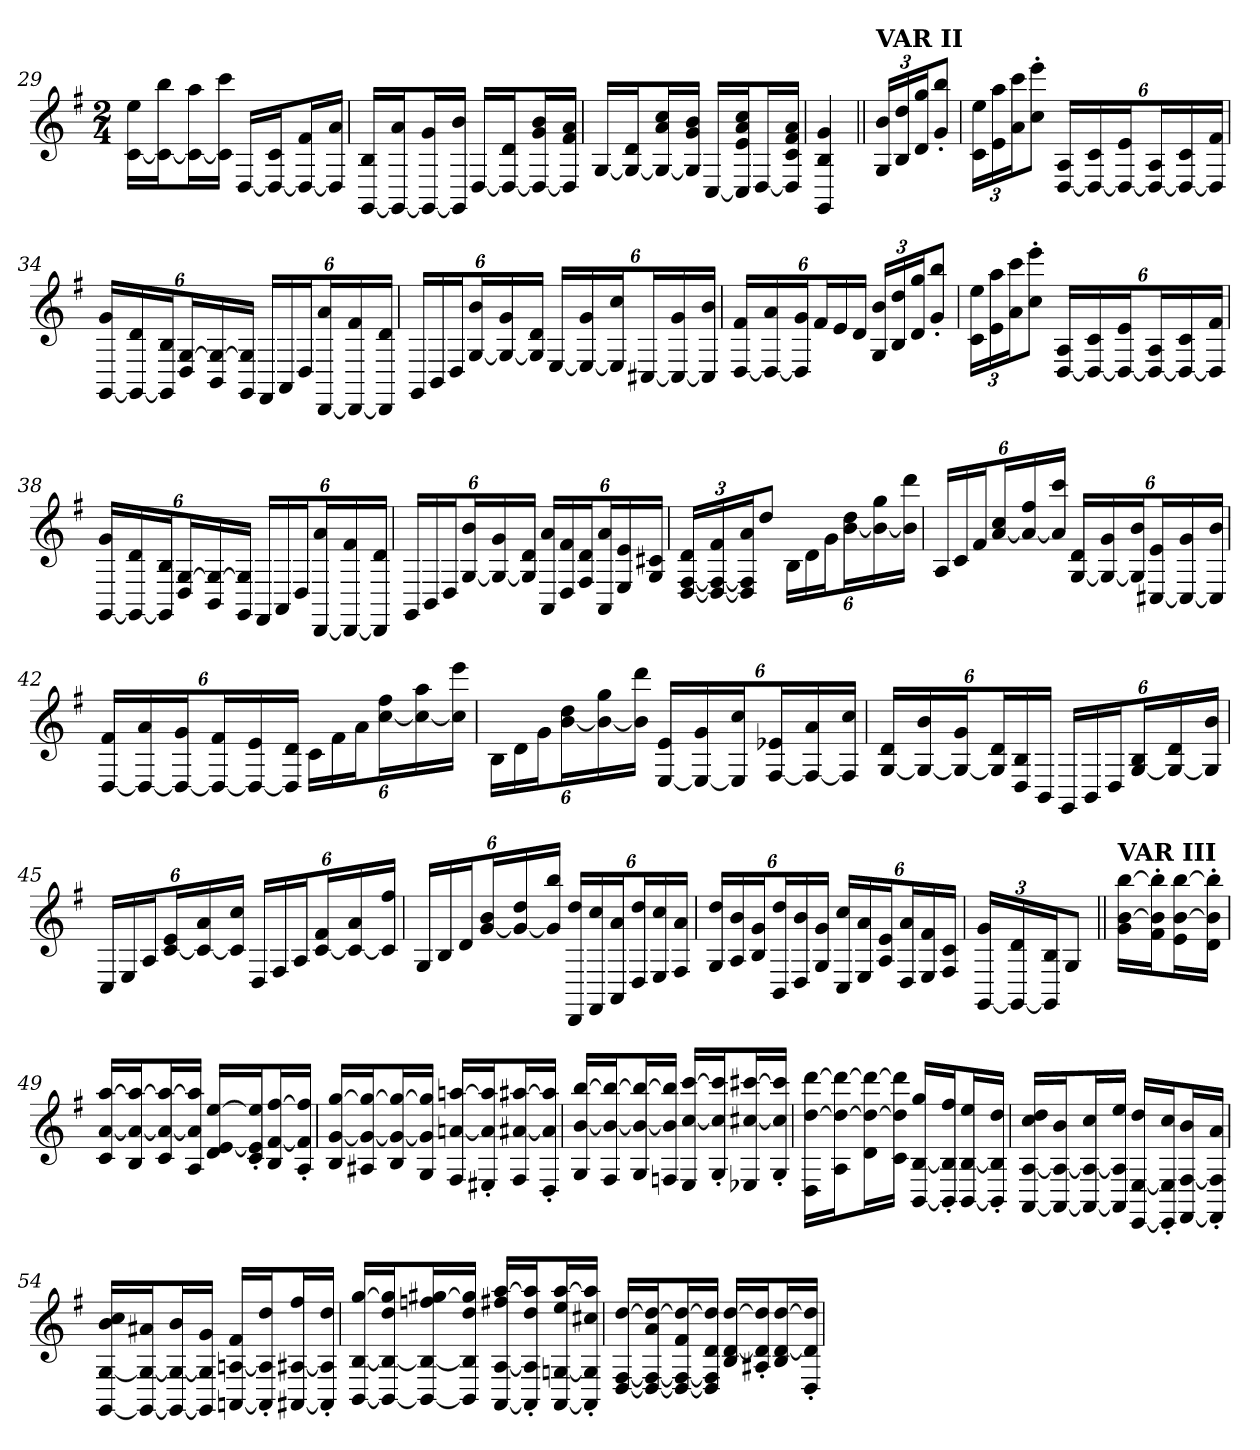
**kern
*part1
*staff1
*clefG2
*k[f#]
*G:
*M2/4
=29
[16c 16eeLL
16c_ 16bbJ
16c_ 16aaL
16c] 16cccJJ
[16DLL
16D_ 16cJ
16D_ 16f#L
16D] 16aJJ
=30
[16GG 16BLL
16GG_ 16aJ
16GG_ 16gL
16GG] 16bJJ
[16DLL
16D_ 16dJ
16D_ 16g 16bL
16D] 16f# 16aJJ
=31
[16GLL
16G_ 16dJ
16G_ 16a 16ccL
16G] 16g 16bJJ
[16CLL
16C] 16e 16a 16ccJ
[16DL
16D] 16c 16f# 16aJJ
=
4GG 4B 4g
=32||
!LO:TX:a:B:t=VAR II
24G 24bLL
24B 24dd
24d 24ggJ
8g' 8bb'J
=33
24c 24eeLL
24e 24aa
24a 24cccJ
8cc' 8eee'J
[24D 24ALL
24D_ 24c
24D_ 24eJ
24D_ 24AL
24D_ 24c
24D] 24f#JJ
=34
[24GG 24gLL
24GG_ 24d
24GG] 24BJ
24D [24GL
24BB 24G_
24GG 24G]JJ
24FF#LL
24AA
24DJ
[24DD 24aL
24DD_ 24f#
24DD] 24dJJ
=35
24GGLL
24BB
24DJ
[24G 24bL
24G_ 24g
24G] 24dJJ
[24ELL
24E_ 24g
24E] 24ccJ
[24C#XL
24C#_ 24g
24C#] 24bJJ
=36
[24D 24f#LL
24D_ 24a
24D] 24gJ
24f#L
24e
24dJJ
24G 24bLL
24B 24dd
24d 24ggJ
8g' 8bb'J
=37
24c 24eeLL
24e 24aa
24a 24cccJ
8cc' 8eee'J
[24D 24ALL
24D_ 24c
24D_ 24eJ
24D_ 24AL
24D_ 24c
24D] 24f#JJ
=38
[24GG 24gLL
24GG_ 24d
24GG] 24BJ
24D [24GL
24BB 24G_
24GG 24G]JJ
24FF#LL
24AA
24DJ
[24DD 24aL
24DD_ 24f#
24DD] 24dJJ
=39
24GGLL
24BB
24DJ
[24G 24bL
24G_ 24g
24G] 24dJJ
24AA 24aLL
24D 24f#
24F# 24dJ
24AA 24aL
24E 24e
24G 24c#XJJ
=40
[24D [24F# 24dLL
24D_ 24F#_ 24f#
24D] 24F#] 24aJ
8ddJ
24BLL
24d
24gJ
[24b 24ddL
24b_ 24gg
24b] 24dddJJ
=41
24ALL
24c
24f#J
[24a 24ccL
24a_ 24ff#
24a] 24cccJJ
[24G 24dLL
24G_ 24g
24G] 24bJ
[24C#X 24eL
24C#_ 24g
24C#] 24bJJ
=42
[24D 24f#LL
24D_ 24a
24D_ 24gJ
24D_ 24f#L
24D_ 24e
24D] 24dJJ
24cLL
24f#
24aJ
[24cc 24ff#L
24cc_ 24aa
24cc] 24eeeJJ
=43
24BLL
24d
24gJ
[24b 24ddL
24b_ 24gg
24b] 24dddJJ
[24E 24eLL
24E_ 24g
24E] 24ccJ
[24F# 24e-XL
24F#_ 24a
24F#] 24ccJJ
=44
[24G 24dLL
24G_ 24b
24G_ 24gJ
24G] 24dL
24D 24B
24BBJJ
24GGLL
24BB
24DJ
[24G 24BL
24G_ 24d
24G] 24bJJ
=45
24CLL
24E
24AJ
[24c 24eL
24c_ 24a
24c] 24ccJJ
24DLL
24F#
24AJ
[24c 24f#L
24c_ 24a
24c] 24ff#JJ
=46
24GLL
24B
24dJ
[24g 24bL
24g_ 24dd
24g] 24bbJJ
24DD 24ddLL
24FF# 24cc
24AA 24aJ
24D 24ddL
24E 24cc
24F# 24aJJ
=47
24G 24ddLL
24A 24b
24B 24gJ
24BB 24ddL
24D 24b
24G 24gJJ
24C 24ccLL
24E 24a
24A 24eJ
24D 24aL
24E 24f#
24F# 24cJJ
=
[24GG 24gLL
24GG_ 24d
24GG] 24BJ
8GJ
=48||
!LO:TX:a:B:t=VAR III
16g [16b [16bbLL
16f#' 16b]' 16bb]'J
16e [16b [16bbL
16d' 16b]' 16bb]'JJ
=49
16c [16a [16aaLL
16B 16a_ 16aa_J
16c 16a_ 16aa_L
16A 16a] 16aa]JJ
16d [16e [16eeLL
16c' 16e]' 16ee]'J
16B [16f# [16ff#L
16A' 16f#]' 16ff#]'JJ
=50
16B [16g [16ggLL
16A#X 16g_ 16gg_J
16B 16g_ 16gg_L
16G 16g] 16gg]JJ
16F# [16an [16aanLL
16E#X' 16a]' 16aa]'J
16F# [16a#X [16aa#XL
16D' 16a#]' 16aa#]'JJ
=51
16G [16b [16bbLL
16F# 16b_ 16bb_J
16G 16b_ 16bb_L
16Fn 16b] 16bb]JJ
16E [16cc [16cccLL
16G' 16cc]' 16ccc]'J
16E-X [16cc#X [16ccc#XL
16G' 16cc#]' 16ccc#]'JJ
=52
16D [16dd [16dddLL
16A 16dd_ 16ddd_J
16d 16dd_ 16ddd_L
16c 16dd] 16ddd]JJ
[16BB [16B 16ggLL
16BB]' 16B]' 16ff#'J
[16BB [16B 16eeL
16BB]' 16B]' 16dd'JJ
=53
[16AA [16A 16cc 16ddLL
16AA_ 16A_ 16bJ
16AA_ 16A_ 16ccL
16AA] 16A] 16eeJJ
[16EE [16E 16ddLL
16EE]' 16E]' 16cc'J
[16FF# [16F# 16bL
16FF#]' 16F#]' 16a'JJ
=54
[16GG [16G 16b 16ccLL
16GG_ 16G_ 16a#XJ
16GG_ 16G_ 16bL
16GG] 16G] 16gJJ
[16AAn [16An 16f#LL
16AA]' 16A]' 16dd'J
[16AA#X [16A#X 16ff#L
16AA#]' 16A#]' 16dd'JJ
=55
[16BB [16B [16ggLL
16BB_ 16B_ 16dd 16gg]J
16BB_ 16B_ 16ffn [16gg#XL
16BB] 16B] 16dd 16gg#]JJ
[16AA [16A 16ff#X [16aaLL
16AA]' 16A]' 16dd' 16aa]'J
[16AA [16Gn 16ee [16aaL
16AA]' 16G]' 16cc#X' 16aa]'JJ
=56
[16D [16F# [16ddLL
16D_ 16F#_ 16a 16dd_J
16D_ 16F#_ 16f# 16dd_L
16D] 16F#] 16d 16dd]JJ
16B [16d [16ddLL
16A#X' 16d]' 16dd]'J
16B [16d [16ddL
16D' 16d]' 16dd]'JJ
=
*-
